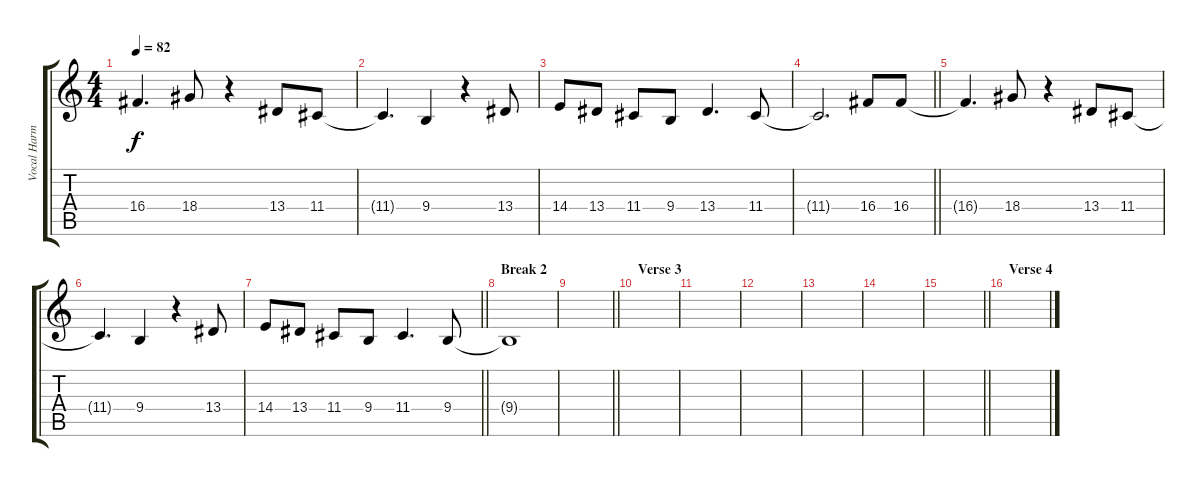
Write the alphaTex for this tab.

\track ("Vocal Harmony" "Vocal Harm") {instrument lead2sawtooth}
\staff {score tabs}
\tuning (E4 B3 G3 D3 A2 E2) {hide}
\ts (4 4)
\tempo 82
\clef g2
\ks c
16.4{t}.4{d dy f} 18.4.8 r.4 13.4.8 11.4.8 |
11.4{t}.4{d} 9.4.4 r.4 13.4.8 |
14.4.8 13.4.8 11.4.8 9.4.8 13.4.4{d} 11.4.8 |
\barLineRight lightlight
11.4{t}.2{d} 16.4.8 16.4.8 |
16.4{t}.4{d} 18.4.8 r.4 13.4.8 11.4.8 |
11.4{t}.4{d} 9.4.4 r.4 13.4.8 |
\barLineRight lightlight
14.4.8 13.4.8 11.4.8 9.4.8 11.4.4{d} 9.4.8 |
\section ("" "Break 2")
9.4{t}.1 |
\barLineRight lightlight
|
\section ("" "Verse 3")
|
|
|
|
|
\barLineRight lightlight
|
\section ("" "Verse 4")
